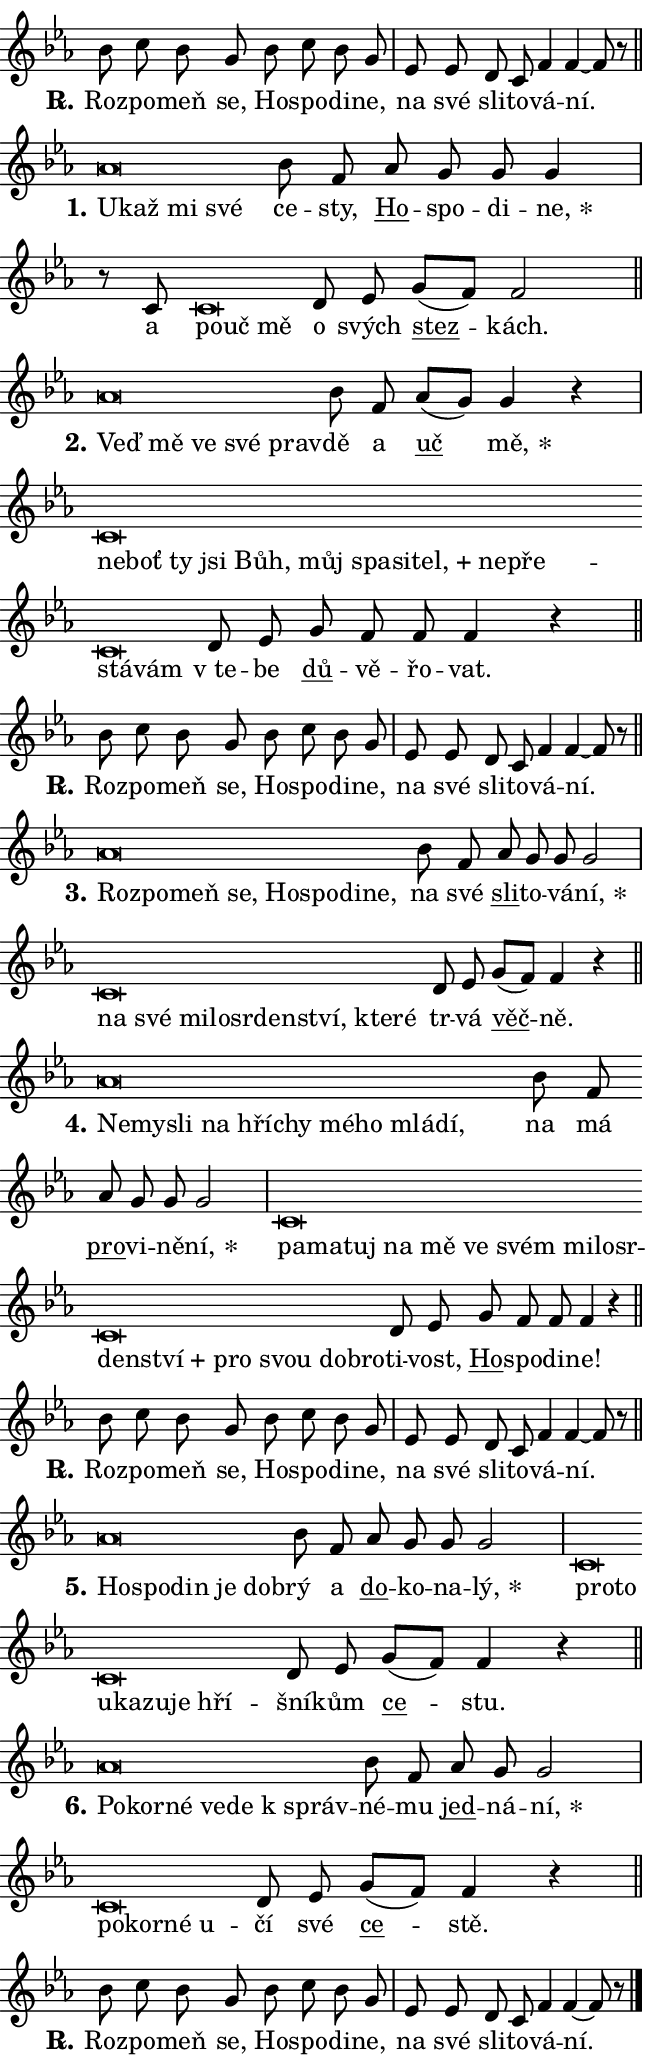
\version "2.24.0"
\header { tagline = "" }
\paper {
  indent = 0\cm
  top-margin = 0\cm
  right-margin = 0.13\cm % to fit lyric hyphens
  bottom-margin = 0\cm
  left-margin = 0\cm
  paper-width = 11\cm
  page-breaking = #ly:one-page-breaking
  system-system-spacing.basic-distance = #11
  score-system-spacing.basic-distance = #11
  ragged-last = ##f
}


%% Author: Thomas Morley
%% https://lists.gnu.org/archive/html/lilypond-user/2020-05/msg00002.html
#(define (line-position grob)
"Returns position of @var[grob} in current system:
   @code{'start}, if at first time-step
   @code{'end}, if at last time-step
   @code{'middle} otherwise
"
  (let* ((col (ly:item-get-column grob))
         (ln (ly:grob-object col 'left-neighbor))
         (rn (ly:grob-object col 'right-neighbor))
         (col-to-check-left (if (ly:grob? ln) ln col))
         (col-to-check-right (if (ly:grob? rn) rn col))
         (break-dir-left
           (and
             (ly:grob-property col-to-check-left 'non-musical #f)
             (ly:item-break-dir col-to-check-left)))
         (break-dir-right
           (and
             (ly:grob-property col-to-check-right 'non-musical #f)
             (ly:item-break-dir col-to-check-right))))
        (cond ((eqv? 1 break-dir-left) 'start)
              ((eqv? -1 break-dir-right) 'end)
              (else 'middle))))

#(define (tranparent-at-line-position vctor)
  (lambda (grob)
  "Relying on @code{line-position} select the relevant enry from @var{vctor}.
Used to determine transparency,"
    (case (line-position grob)
      ((end) (not (vector-ref vctor 0)))
      ((middle) (not (vector-ref vctor 1)))
      ((start) (not (vector-ref vctor 2))))))

noteHeadBreakVisibility =
#(define-music-function (break-visibility)(vector?)
"Makes @code{NoteHead}s transparent relying on @var{break-visibility}"
#{
  \override NoteHead.transparent =
    #(tranparent-at-line-position break-visibility)
#})

#(define delete-ledgers-for-transparent-note-heads
  (lambda (grob)
    "Reads whether a @code{NoteHead} is transparent.
If so this @code{NoteHead} is removed from @code{'note-heads} from
@var{grob}, which is supposed to be @code{LedgerLineSpanner}.
As a result ledgers are not printed for this @code{NoteHead}"
    (let* ((nhds-array (ly:grob-object grob 'note-heads))
           (nhds-list
             (if (ly:grob-array? nhds-array)
                 (ly:grob-array->list nhds-array)
                 '()))
           ;; Relies on the transparent-property being done before
           ;; Staff.LedgerLineSpanner.after-line-breaking is executed.
           ;; This is fragile ...
           (to-keep
             (remove
               (lambda (nhd)
                 (ly:grob-property nhd 'transparent #f))
               nhds-list)))
      ;; TODO find a better method to iterate over grob-arrays, similiar
      ;; to filter/remove etc for lists
      ;; For now rebuilt from scratch
      (set! (ly:grob-object grob 'note-heads)  '())
      (for-each
        (lambda (nhd)
          (ly:pointer-group-interface::add-grob grob 'note-heads nhd))
        to-keep))))

squashNotes = {
  \override NoteHead.X-extent = #'(-0.2 . 0.2)
  \override NoteHead.Y-extent = #'(-0.75 . 0)
  \override NoteHead.stencil =
    #(lambda (grob)
       (let ((pos (ly:grob-property grob 'staff-position)))
         (begin
           (if (< pos -7) (display "ERROR: Lower brevis then expected\n") (display ""))
           (if (<= pos -6) ly:text-interface::print ly:note-head::print))))
}
unSquashNotes = {
  \revert NoteHead.X-extent
  \revert NoteHead.Y-extent
  \revert NoteHead.stencil
}

hideNotes = \noteHeadBreakVisibility #begin-of-line-visible
unHideNotes = \noteHeadBreakVisibility #all-visible

% work-around for resetting accidentals
% https://lilypond.org/doc/v2.23/Documentation/notation/displaying-rhythms#unmetered-music
cadenzaMeasure = {
  \cadenzaOff
  \partial 1024 s1024
  \cadenzaOn
}

#(define-markup-command (accent layout props text) (markup?)
  "Underline accented syllable"
  (interpret-markup layout props
    #{\markup \override #'(offset . 4.3) \underline { #text }#}))

responsum = \markup \concat {
  "R" \hspace #-1.05 \path #0.1 #'((moveto 0 0.07) (lineto 0.9 0.8)) \hspace #0.05 "."
}

spaceSize = #0.6828661417322834 % exact space size for TeX Gyre Schola

\layout {
  \context {
    \Staff
    \remove "Time_signature_engraver"
    \override LedgerLineSpanner.after-line-breaking = #delete-ledgers-for-transparent-note-heads
  }
  \context {
    \Lyrics {
      \override LyricSpace.minimum-distance = \spaceSize
      \override LyricText.font-name = #"TeX Gyre Schola"
      \override LyricText.font-size = 1
      \override StanzaNumber.font-name = #"TeX Gyre Schola Bold"
      \override StanzaNumber.font-size = 1
    }
  }
  \context {
    \Score 
    \override NoteHead.text =
      #(lambda (grob) 
        (let ((pos (ly:grob-property grob 'staff-position)))
          #{\markup {
            \combine
              \halign #-0.55 \raise #(if (= pos -6) 0 0.5) \override #'(thickness . 2) \draw-line #'(3.2 . 0)
              \musicglyph "noteheads.sM1"
          }#}))
  }
}

% magnetic-lyrics.ily
%
%   written by
%     Jean Abou Samra <jean@abou-samra.fr>
%     Werner Lemberg <wl@gnu.org>
%
%   adapted by
%     Jiri Hon <jiri.hon@gmail.com>
%
% Version 2022-Apr-15

% https://www.mail-archive.com/lilypond-user@gnu.org/msg149350.html

#(define (Left_hyphen_pointer_engraver context)
   "Collect syllable-hyphen-syllable occurrences in lyrics and store
them in properties.  This engraver only looks to the left.  For
example, if the lyrics input is @code{foo -- bar}, it does the
following.

@itemize @bullet
@item
Set the @code{text} property of the @code{LyricHyphen} grob between
@q{foo} and @q{bar} to @code{foo}.

@item
Set the @code{left-hyphen} property of the @code{LyricText} grob with
text @q{foo} to the @code{LyricHyphen} grob between @q{foo} and
@q{bar}.
@end itemize

Use this auxiliary engraver in combination with the
@code{lyric-@/text::@/apply-@/magnetic-@/offset!} hook."
   (let ((hyphen #f)
         (text #f))
     (make-engraver
      (acknowledgers
       ((lyric-syllable-interface engraver grob source-engraver)
        (set! text grob)))
      (end-acknowledgers
       ((lyric-hyphen-interface engraver grob source-engraver)
        ;(when (not (grob::has-interface grob 'lyric-space-interface))
          (set! hyphen grob)));)
      ((stop-translation-timestep engraver)
       (when (and text hyphen)
         (ly:grob-set-object! text 'left-hyphen hyphen))
       (set! text #f)
       (set! hyphen #f)))))

#(define (lyric-text::apply-magnetic-offset! grob)
   "If the space between two syllables is less than the value in
property @code{LyricText@/.details@/.squash-threshold}, move the right
syllable to the left so that it gets concatenated with the left
syllable.

Use this function as a hook for
@code{LyricText@/.after-@/line-@/breaking} if the
@code{Left_@/hyphen_@/pointer_@/engraver} is active."
   (let ((hyphen (ly:grob-object grob 'left-hyphen #f)))
     (when hyphen
       (let ((left-text (ly:spanner-bound hyphen LEFT)))
         (when (grob::has-interface left-text 'lyric-syllable-interface)
           (let* ((common (ly:grob-common-refpoint grob left-text X))
                  (this-x-ext (ly:grob-extent grob common X))
                  (left-x-ext
                   (begin
                     ;; Trigger magnetism for left-text.
                     (ly:grob-property left-text 'after-line-breaking)
                     (ly:grob-extent left-text common X)))
                  ;; `delta` is the gap width between two syllables.
                  (delta (- (interval-start this-x-ext)
                            (interval-end left-x-ext)))
                  (details (ly:grob-property grob 'details))
                  (threshold (assoc-get 'squash-threshold details 0.2)))
             (when (< delta threshold)
               (let* (;; We have to manipulate the input text so that
                      ;; ligatures crossing syllable boundaries are not
                      ;; disabled.  For languages based on the Latin
                      ;; script this is essentially a beautification.
                      ;; However, for non-Western scripts it can be a
                      ;; necessity.
                      (lt (ly:grob-property left-text 'text))
                      (rt (ly:grob-property grob 'text))
                      (is-space (grob::has-interface hyphen 'lyric-space-interface))
                      (space (if is-space " " ""))
                      (extra-delta (if is-space spaceSize 0))
                      ;; Append new syllable.
                      (ltrt-space (if (and (string? lt) (string? rt))
                                (string-append lt space rt)
                                (make-concat-markup (list lt space rt))))
                      ;; Right-align `ltrt` to the right side.
                      (ltrt-space-markup (grob-interpret-markup
                               grob
                               (make-translate-markup
                                (cons (interval-length this-x-ext) 0)
                                (make-right-align-markup ltrt-space)))))
                 (begin
                   ;; Don't print `left-text`.
                   (ly:grob-set-property! left-text 'stencil #f)
                   ;; Set text and stencil (which holds all collected
                   ;; syllables so far) and shift it to the left.
                   (ly:grob-set-property! grob 'text ltrt-space)
                   (ly:grob-set-property! grob 'stencil ltrt-space-markup)
                   (ly:grob-translate-axis! grob (- (- delta extra-delta)) X))))))))))


#(define (lyric-hyphen::displace-bounds-first grob)
   ;; Make very sure this callback isn't triggered too early.
   (let ((left (ly:spanner-bound grob LEFT))
         (right (ly:spanner-bound grob RIGHT)))
     (ly:grob-property left 'after-line-breaking)
     (ly:grob-property right 'after-line-breaking)
     (ly:lyric-hyphen::print grob)))

squashThreshold = #0.4

\layout {
  \context {
    \Lyrics
    \consists #Left_hyphen_pointer_engraver
    \override LyricText.after-line-breaking =
      #lyric-text::apply-magnetic-offset!
    \override LyricHyphen.stencil = #lyric-hyphen::displace-bounds-first
    \override LyricText.details.squash-threshold = \squashThreshold
    \override LyricHyphen.minimum-distance = 0
    \override LyricHyphen.minimum-length = \squashThreshold
  }
}

squashText = \override LyricText.details.squash-threshold = 9999
unSquashText = \override LyricText.details.squash-threshold = \squashThreshold

leftText = \override LyricText.self-alignment-X = #LEFT
unLeftText = \revert LyricText.self-alignment-X

starOffset = #(lambda (grob) 
                (let ((x_offset (ly:self-alignment-interface::aligned-on-x-parent grob)))
                  (if (= x_offset 0) 0 (+ x_offset 1.2))))

star = #(define-music-function (syllable)(string?)
"Append star separator at the end of a syllable"
#{
  \once \override LyricText.X-offset = #starOffset
  \lyricmode { \markup {
    #syllable
    \override #'((font-name . "TeX Gyre Schola Bold")) \hspace #0.2 \lower #0.65 \larger "*"
  } }
#})

starAccent = #(define-music-function (syllable)(string?)
"Append star separator at the end of a syllable and make accent"
#{
  \once \override LyricText.X-offset = #starOffset
  \lyricmode { \markup {
    \accent #syllable
    \override #'((font-name . "TeX Gyre Schola Bold")) \hspace #0.2 \lower #0.65 \larger "*"
  } }
#})

breath = #(define-music-function (syllable)(string?)
"Append breathing indicator at the end of a syllable"
#{
  \lyricmode { \markup { #syllable "+" } }
#})

optionalBreath = #(define-music-function (syllable)(string?)
"Append optional breathing indicator at the end of a syllable"
#{
  \lyricmode { \markup { #syllable "(+)" } }
#})


\score {
    <<
        \new Voice = "melody" { \cadenzaOn \key es \major \relative { bes'8 c bes g bes c bes g \cadenzaMeasure \bar "|" es es d c f4 f4~ f8 r \cadenzaMeasure \bar "||" \break } }
        \new Lyrics \lyricsto "melody" { \lyricmode { \set stanza = \responsum
Roz -- po -- meň se, Ho -- spo -- di -- ne, na své sli -- to -- vá -- ní. } }
    >>
    \layout {}
}

\score {
    <<
        \new Voice = "melody" { \cadenzaOn \key es \major \relative { \squashNotes as'\breve*1/16 \hideNotes \breve*1/16 \bar "" \breve*1/16 \breve*1/16 \bar "" \unHideNotes \unSquashNotes bes8 f \bar "" as g g g4 \cadenzaMeasure \bar "|" r8 c, \squashNotes c\breve*1/16 \hideNotes \breve*1/16 \breve*1/16 \bar "" \unHideNotes \unSquashNotes d8 es \bar "" g[( f)] f2 \cadenzaMeasure \bar "||" \break } }
        \new Lyrics \lyricsto "melody" { \lyricmode { \set stanza = "1."
\leftText U -- \squashText kaž mi své \unLeftText \unSquashText ce -- sty, \markup \accent Ho -- spo -- di -- \star ne, a \leftText po -- \squashText uč mě \unLeftText \unSquashText o svých \markup \accent stez -- kách. } }
    >>
    \layout {}
}

\score {
    <<
        \new Voice = "melody" { \cadenzaOn \key es \major \relative { \squashNotes as'\breve*1/16 \hideNotes \breve*1/16 \bar "" \breve*1/16 \bar "" \breve*1/16 \breve*1/16 \bar "" \unHideNotes \unSquashNotes bes8 f \bar "" as[( g)] g4 r \cadenzaMeasure \bar "|" \squashNotes c,\breve*1/16 \hideNotes \breve*1/16 \bar "" \breve*1/16 \bar "" \breve*1/16 \bar "" \breve*1/16 \bar "" \breve*1/16 \bar "" \breve*1/16 \bar "" \breve*1/16 \bar "" \breve*1/16 \bar "" \breve*1/16 \bar "" \breve*1/16 \bar "" \breve*1/16 \breve*1/16 \bar "" \unHideNotes \unSquashNotes d8 es \bar "" g f f f4 r \cadenzaMeasure \bar "||" \break } }
        \new Lyrics \lyricsto "melody" { \lyricmode { \set stanza = "2."
\leftText Veď \squashText mě ve své prav -- \unLeftText \unSquashText dě a \markup \accent uč \star mě, \leftText ne -- \squashText boť ty jsi Bůh, můj spa -- si -- \breath "tel," ne -- pře -- stá -- vám \unLeftText \unSquashText "v te" -- be \markup \accent dů -- vě -- řo -- vat. } }
    >>
    \layout {}
}

\score {
    <<
        \new Voice = "melody" { \cadenzaOn \key es \major \relative { bes'8 c bes g bes c bes g \cadenzaMeasure \bar "|" es es d c f4 f4~ f8 r \cadenzaMeasure \bar "||" \break } }
        \new Lyrics \lyricsto "melody" { \lyricmode { \set stanza = \responsum
Roz -- po -- meň se, Ho -- spo -- di -- ne, na své sli -- to -- vá -- ní. } }
    >>
    \layout {}
}

\score {
    <<
        \new Voice = "melody" { \cadenzaOn \key es \major \relative { \squashNotes as'\breve*1/16 \hideNotes \breve*1/16 \bar "" \breve*1/16 \bar "" \breve*1/16 \bar "" \breve*1/16 \bar "" \breve*1/16 \bar "" \breve*1/16 \breve*1/16 \bar "" \unHideNotes \unSquashNotes bes8 f \bar "" as g g g2 \cadenzaMeasure \bar "|" \squashNotes c,\breve*1/16 \hideNotes \breve*1/16 \bar "" \breve*1/16 \bar "" \breve*1/16 \bar "" \breve*1/16 \bar "" \breve*1/16 \bar "" \breve*1/16 \bar "" \breve*1/16 \breve*1/16 \bar "" \unHideNotes \unSquashNotes d8 es \bar "" g[( f)] f4 r \cadenzaMeasure \bar "||" \break } }
        \new Lyrics \lyricsto "melody" { \lyricmode { \set stanza = "3."
\leftText Roz -- \squashText po -- meň se, Ho -- spo -- di -- ne, \unLeftText \unSquashText na své \markup \accent sli -- to -- vá -- \star ní, \leftText na \squashText své mi -- lo -- sr -- den -- ství, kte -- ré \unLeftText \unSquashText tr -- vá \markup \accent věč -- ně. } }
    >>
    \layout {}
}

\score {
    <<
        \new Voice = "melody" { \cadenzaOn \key es \major \relative { \squashNotes as'\breve*1/16 \hideNotes \breve*1/16 \bar "" \breve*1/16 \bar "" \breve*1/16 \bar "" \breve*1/16 \bar "" \breve*1/16 \bar "" \breve*1/16 \bar "" \breve*1/16 \bar "" \breve*1/16 \breve*1/16 \bar "" \unHideNotes \unSquashNotes bes8 f \bar "" as g g g2 \cadenzaMeasure \bar "|" \squashNotes c,\breve*1/16 \hideNotes \breve*1/16 \bar "" \breve*1/16 \bar "" \breve*1/16 \bar "" \breve*1/16 \bar "" \breve*1/16 \bar "" \breve*1/16 \bar "" \breve*1/16 \bar "" \breve*1/16 \bar "" \breve*1/16 \bar "" \breve*1/16 \bar "" \breve*1/16 \bar "" \breve*1/16 \bar "" \breve*1/16 \bar "" \breve*1/16 \breve*1/16 \bar "" \unHideNotes \unSquashNotes d8 es \bar "" g f f f4 r \cadenzaMeasure \bar "||" \break } }
        \new Lyrics \lyricsto "melody" { \lyricmode { \set stanza = "4."
\leftText Ne -- \squashText my -- sli na hří -- chy mé -- ho mlá -- dí, \unLeftText \unSquashText na má \markup \accent pro -- vi -- ně -- \star ní, \leftText pa -- \squashText ma -- tuj na mě ve svém mi -- lo -- sr -- den -- \breath "ství" pro svou dob -- ro -- \unLeftText \unSquashText ti -- vost, \markup \accent Ho -- spo -- di -- ne! } }
    >>
    \layout {}
}

\score {
    <<
        \new Voice = "melody" { \cadenzaOn \key es \major \relative { bes'8 c bes g bes c bes g \cadenzaMeasure \bar "|" es es d c f4 f4~ f8 r \cadenzaMeasure \bar "||" \break } }
        \new Lyrics \lyricsto "melody" { \lyricmode { \set stanza = \responsum
Roz -- po -- meň se, Ho -- spo -- di -- ne, na své sli -- to -- vá -- ní. } }
    >>
    \layout {}
}

\score {
    <<
        \new Voice = "melody" { \cadenzaOn \key es \major \relative { \squashNotes as'\breve*1/16 \hideNotes \breve*1/16 \bar "" \breve*1/16 \bar "" \breve*1/16 \breve*1/16 \bar "" \unHideNotes \unSquashNotes bes8 f \bar "" as g g g2 \cadenzaMeasure \bar "|" \squashNotes c,\breve*1/16 \hideNotes \breve*1/16 \bar "" \breve*1/16 \bar "" \breve*1/16 \bar "" \breve*1/16 \bar "" \breve*1/16 \breve*1/16 \bar "" \unHideNotes \unSquashNotes d8 es \bar "" g[( f)] f4 r \cadenzaMeasure \bar "||" \break } }
        \new Lyrics \lyricsto "melody" { \lyricmode { \set stanza = "5."
\leftText Ho -- \squashText spo -- din je dob -- \unLeftText \unSquashText rý a \markup \accent do -- ko -- na -- \star lý, \leftText pro -- \squashText to u -- ka -- zu -- je hří -- \unLeftText \unSquashText šní -- kům \markup \accent ce -- stu. } }
    >>
    \layout {}
}

\score {
    <<
        \new Voice = "melody" { \cadenzaOn \key es \major \relative { \squashNotes as'\breve*1/16 \hideNotes \breve*1/16 \bar "" \breve*1/16 \bar "" \breve*1/16 \bar "" \breve*1/16 \breve*1/16 \bar "" \unHideNotes \unSquashNotes bes8 f \bar "" as g g2 \cadenzaMeasure \bar "|" \squashNotes c,\breve*1/16 \hideNotes \breve*1/16 \bar "" \breve*1/16 \breve*1/16 \bar "" \unHideNotes \unSquashNotes d8 es \bar "" g[( f)] f4 r \cadenzaMeasure \bar "||" \break } }
        \new Lyrics \lyricsto "melody" { \lyricmode { \set stanza = "6."
\leftText Po -- \squashText kor -- né ve -- de "k správ" -- \unLeftText \unSquashText né -- mu \markup \accent jed -- ná -- \star ní, \leftText po -- \squashText kor -- né u -- \unLeftText \unSquashText čí své \markup \accent ce -- stě. } }
    >>
    \layout {}
}

\score {
    <<
        \new Voice = "melody" { \cadenzaOn \key es \major \relative { bes'8 c bes g bes c bes g \cadenzaMeasure \bar "|" es es d c f4 f4~ f8 r \cadenzaMeasure \bar "||" \break } \bar "|." }
        \new Lyrics \lyricsto "melody" { \lyricmode { \set stanza = \responsum
Roz -- po -- meň se, Ho -- spo -- di -- ne, na své sli -- to -- vá -- ní. } }
    >>
    \layout {}
}
